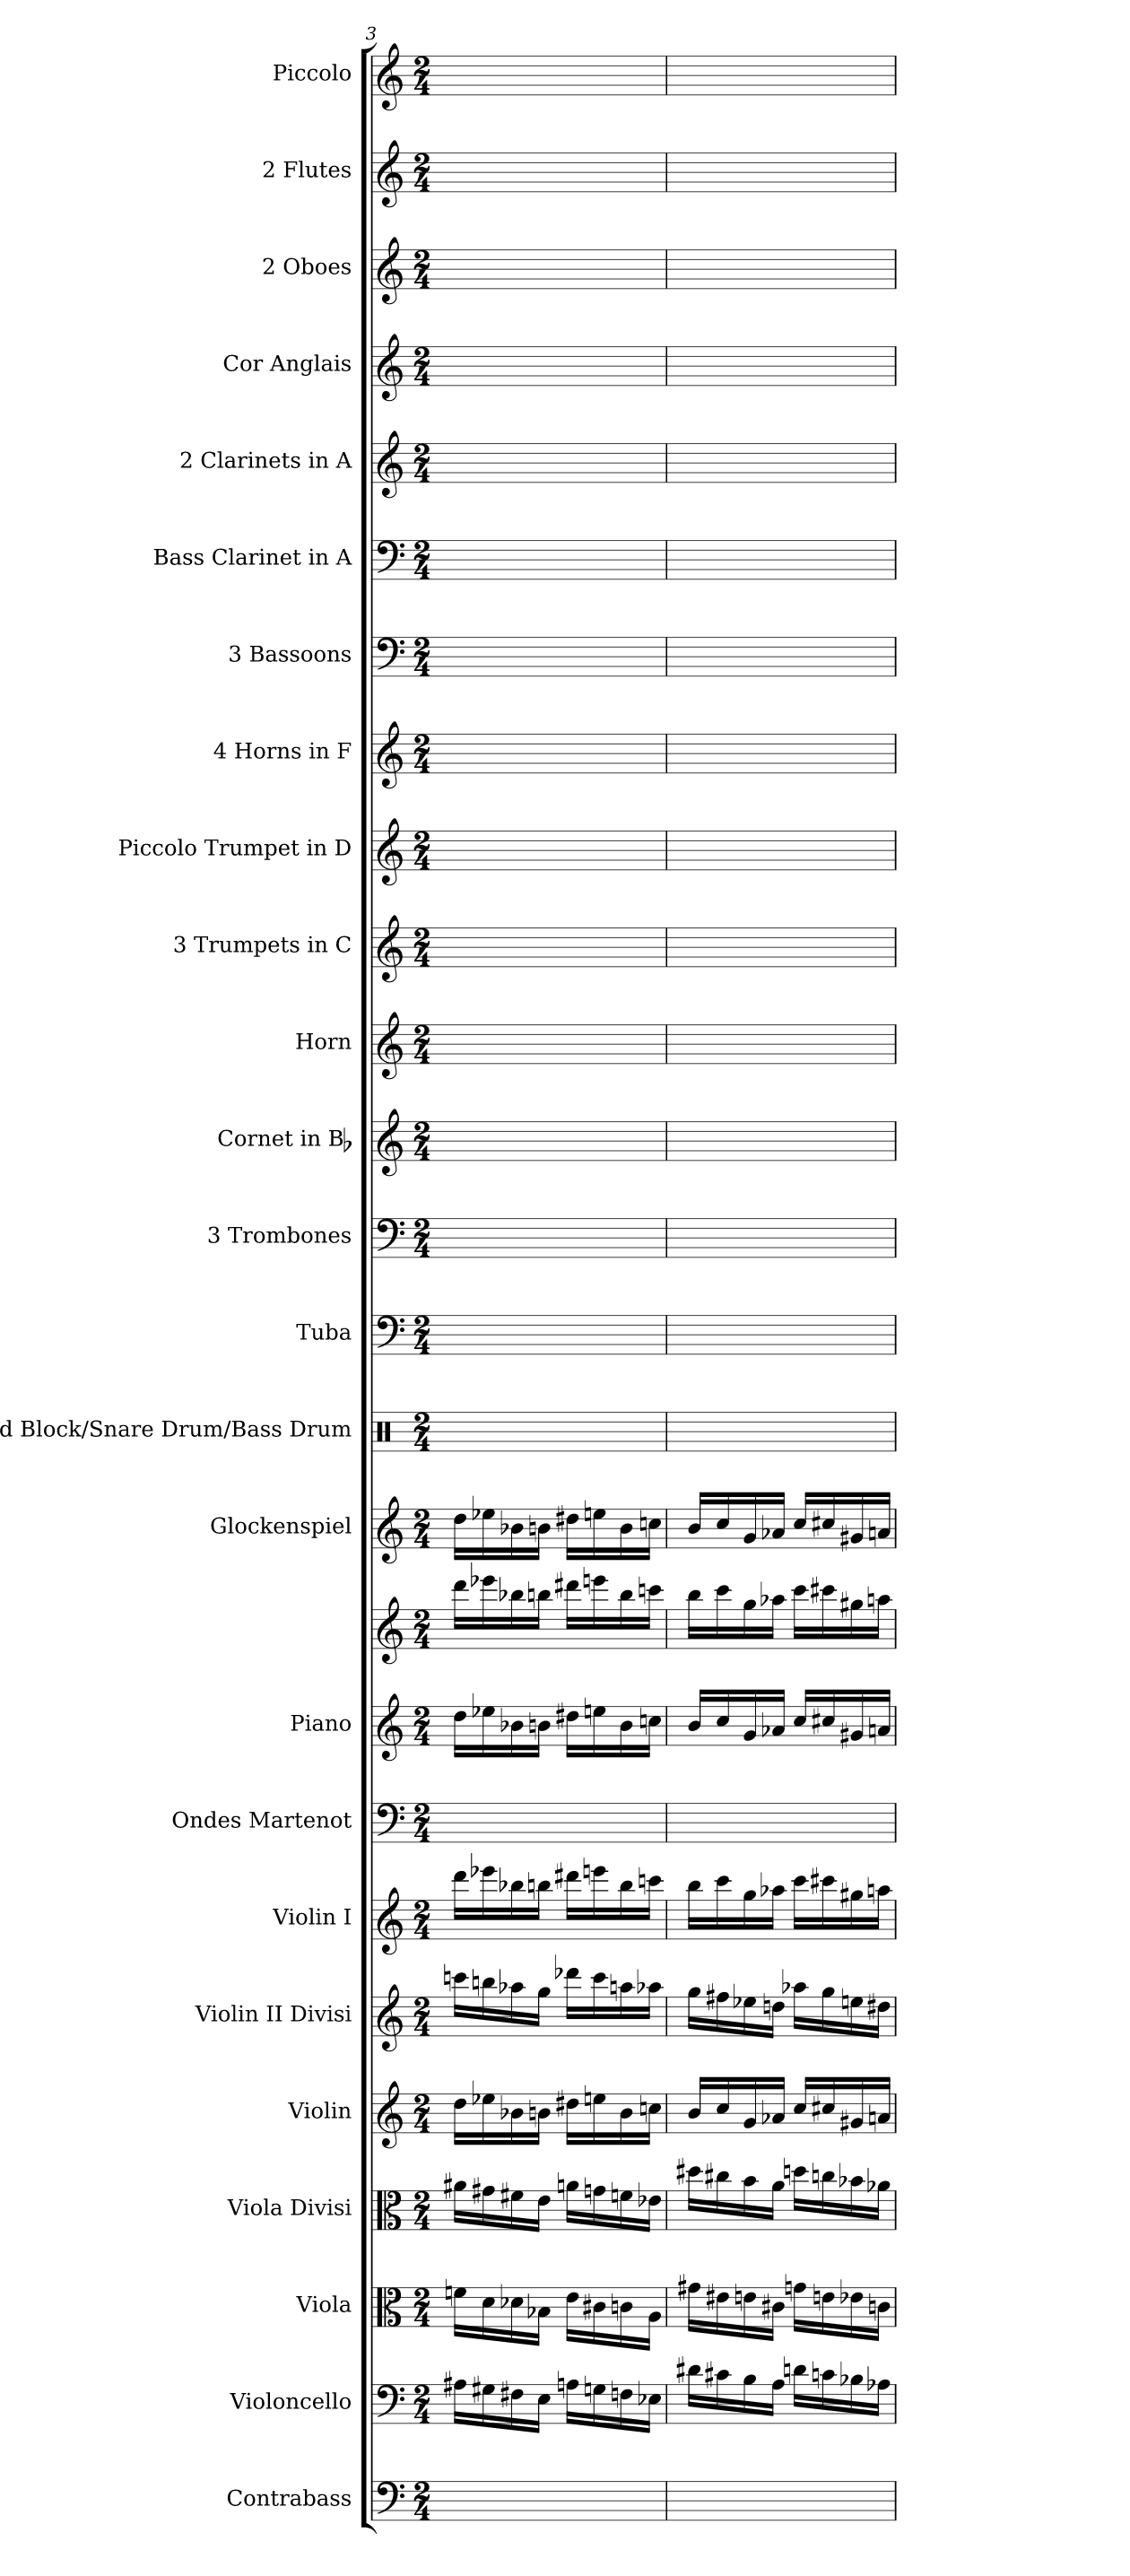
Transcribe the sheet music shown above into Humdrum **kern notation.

**kern	**kern	**kern	**kern	**kern	**kern	**kern	**kern	**kern	**kern	**kern	**kern	**kern	**kern	**kern	**kern	**kern	**kern	**kern	**kern	**kern	**kern	**kern	**kern	**kern	**kern
*part25	*part24	*part23	*part22	*part21	*part20	*part19	*part18	*part17	*part17	*part16	*part15	*part14	*part13	*part12	*part11	*part10	*part9	*part8	*part7	*part6	*part5	*part4	*part3	*part2	*part1
*staff26	*staff25	*staff24	*staff23	*staff22	*staff21	*staff20	*staff19	*staff18	*staff17	*staff16	*staff15	*staff14	*staff13	*staff12	*staff11	*staff10	*staff9	*staff8	*staff7	*staff6	*staff5	*staff4	*staff3	*staff2	*staff1
*I"Contrabass	*I"Violoncello	*I"Viola	*I"Viola Divisi	*I"Violin	*I"Violin II Divisi	*I"Violin I	*I"Ondes Martenot	*I"Piano	*	*I"Glockenspiel	*I"Wood Block/Snare Drum/Bass Drum	*I"Tuba	*I"3 Trombones	*I"Cornet in Bb	*I"Horn	*I"3 Trumpets in C	*I"Piccolo Trumpet in D	*I"4 Horns in F	*I"3 Bassoons	*I"Bass Clarinet in A	*I"2 Clarinets in A	*I"Cor Anglais	*I"2 Oboes	*I"2 Flutes	*I"Piccolo
*I'Cb.	*I'Vc.	*I'Vla	*I'Vla.	*I'Vln	*I'Vln. II	*I'Vln. I	*I'Ondes M.	*I'Pno	*	*I'Glock.	*	*I'Tba.	*I'Tbn.	*I'Cor.	*I'Hn	*	*	*I'Hn.	*I'Bsn.	*I'B. Cl.	*I'Cl.	*I'C. A.	*I'Ob.	*I'Fl.	*I'Picc.
*clefF4	*clefF4	*clefC3	*clefC3	*clefG2	*clefG2	*clefG2	*clefF4	*clefG2	*clefG2	*clefG2	*clefX	*clefF4	*clefF4	*clefG2	*clefG2	*clefG2	*clefG2	*clefG2	*clefF4	*clefF4	*clefG2	*clefG2	*clefG2	*clefG2	*clefG2
*ITrd7c12	*	*	*	*	*	*	*	*	*	*ITrd-14c-24	*	*	*	*ITrd1c2	*	*	*ITrd-1c-2	*ITrd4c7	*	*ITrd2c3	*ITrd2c3	*ITrd4c7	*	*	*ITrd-7c-12
*k[]	*k[]	*k[]	*k[]	*k[]	*k[]	*k[]	*k[]	*k[]	*k[]	*k[]	*k[]	*k[]	*k[]	*k[b-e-]	*k[]	*k[]	*k[f#c#]	*k[b-]	*k[]	*k[f#c#g#]	*k[f#c#g#]	*k[b-]	*k[]	*k[]	*k[]
*M2/4	*M2/4	*M2/4	*M2/4	*M2/4	*M2/4	*M2/4	*M2/4	*M2/4	*M2/4	*M2/4	*M2/4	*M2/4	*M2/4	*M2/4	*M2/4	*M2/4	*M2/4	*M2/4	*M2/4	*M2/4	*M2/4	*M2/4	*M2/4	*M2/4	*M2/4
=3	=3	=3	=3	=3	=3	=3	=3	=3	=3	=3	=3	=3	=3	=3	=3	=3	=3	=3	=3	=3	=3	=3	=3	=3	=3
2ryy	16A#XLL	16fnLL	16a#XLL	16ddLL	16cccnLL	16dddLL	2ryy	16ddLL	16dddLL	16ddddLL	8ryy	2ryy	8ryy	8ryy	8ryy	8ryy	8ryy	8ryy	4ryy	4ryy	8ryy	8ryy	8ryy	8ryy	8ryy
.	16G#X	16d	16g#X	16ee-X	16bbn	16eee-X	.	16ee-X	16eee-X	16eeee-X	.	.	.	.	.	.	.	.	.	.	.	.	.	.	.
.	16F#X	16d-X	16f#X	16b-X	16aa-X	16bb-X	.	16b-X	16bb-X	16bbb-X	4.ryy	.	8ryy	8ryy	8ryy	8ryy	8ryy	8ryy	.	.	8ryy	8ryy	8ryy	8ryy	8ryy
.	16EJJ	16B-XJJ	16eJJ	16bnJJ	16ggJJ	16bbnJJ	.	16bnJJ	16bbnJJ	16bbbnJJ	.	.	.	.	.	.	.	.	.	.	.	.	.	.	.
.	16AnLL	16eLL	16anLL	16dd#XLL	16ddd-XLL	16ddd#XLL	.	16dd#XLL	16ddd#XLL	16dddd#XLL	.	.	8ryy	4ryy	4ryy	4ryy	4ryy	8ryy	8ryy	8ryy	4ryy	8ryy	4ryy	4ryy	4ryy
.	16Gn	16c#X	16gn	16een	16ccc	16eeen	.	16een	16eeen	16eeeen	.	.	.	.	.	.	.	.	.	.	.	.	.	.	.
.	16Fn	16cn	16fn	16b	16aan	16bb	.	16b	16bb	16bbb	.	.	8ryy	.	.	.	.	8ryy	8ryy	8ryy	.	8ryy	.	.	.
.	16E-XJJ	16AJJ	16e-XJJ	16ccnJJ	16aa-XJJ	16cccnJJ	.	16ccnJJ	16cccnJJ	16ccccnJJ	.	.	.	.	.	.	.	.	.	.	.	.	.	.	.
=4	=4	=4	=4	=4	=4	=4	=4	=4	=4	=4	=4	=4	=4	=4	=4	=4	=4	=4	=4	=4	=4	=4	=4	=4	=4
8ryy	16d#XLL	16g#XLL	16dd#XLL	16bLL	16ggLL	16bbLL	8ryy	16bLL	16bbLL	16bbbLL	2ryy	8ryy	4ryy	4ryy	4ryy	8ryy	8ryy	4ryy	8ryy	8ryy	8ryy	4ryy	8ryy	8ryy	8ryy
.	16c#X	16e#X	16cc#X	16cc	16ff#X	16ccc	.	16cc	16ccc	16cccc	.	.	.	.	.	.	.	.	.	.	.	.	.	.	.
8ryy	16B	16en	16b	16g	16ee-X	16gg	8ryy	16g	16gg	16ggg	.	8ryy	.	.	.	8ryy	8ryy	.	8ryy	8ryy	8ryy	.	8ryy	8ryy	8ryy
.	16AJJ	16c#XJJ	16aJJ	16a-XJJ	16ddnJJ	16aa-XJJ	.	16a-XJJ	16aa-XJJ	16aaa-XJJ	.	.	.	.	.	.	.	.	.	.	.	.	.	.	.
4ryy	16dnLL	16gnLL	16ddnLL	16ccLL	16aa-XLL	16cccLL	4ryy	16ccLL	16cccLL	16ccccLL	.	4ryy	8ryy	8ryy	8ryy	8ryy	8ryy	8ryy	4ryy	4ryy	8ryy	8ryy	8ryy	8ryy	8ryy
.	16cn	16en	16ccn	16cc#X	16gg	16ccc#X	.	16cc#X	16ccc#X	16cccc#X	.	.	.	.	.	.	.	.	.	.	.	.	.	.	.
.	16B-X	16e-X	16b-X	16g#X	16een	16gg#X	.	16g#X	16gg#X	16ggg#X	.	.	8ryy	8ryy	8ryy	8ryy	8ryy	8ryy	.	.	8ryy	8ryy	8ryy	8ryy	8ryy
.	16A-XJJ	16cnJJ	16a-XJJ	16anJJ	16dd#XJJ	16aanJJ	.	16anJJ	16aanJJ	16aaanJJ	.	.	.	.	.	.	.	.	.	.	.	.	.	.	.
=	=	=	=	=	=	=	=	=	=	=	=	=	=	=	=	=	=	=	=	=	=	=	=	=	=
*-	*-	*-	*-	*-	*-	*-	*-	*-	*-	*-	*-	*-	*-	*-	*-	*-	*-	*-	*-	*-	*-	*-	*-	*-	*-
